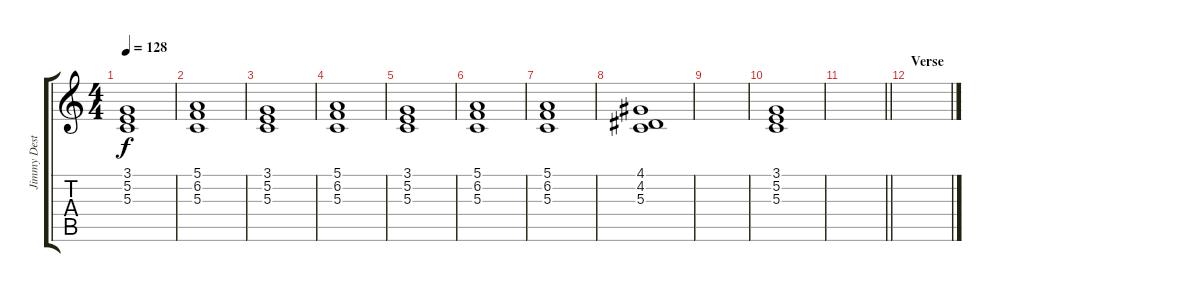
\track ("Jimmy Destri" "Jimmy Dest") {instrument fx1rain}
\staff {score tabs}
\tuning (E4 B3 G3 D3 A2 E2) {hide}
\ts (4 4)
\tempo 128
\clef g2
\ks c
(3.1 5.2 5.3).1{dy f instrument fx1rain} |
(5.1 6.2 5.3).1 |
(3.1 5.2 5.3).1 |
(5.1 6.2 5.3).1 |
(3.1 5.2 5.3).1 |
(5.1 6.2 5.3).1 |
(5.1 6.2 5.3).1 |
(4.1 4.2 5.3).1 |
|
(3.1 5.2 5.3).1 |
\barLineRight lightlight
|
\section ("" "Verse")
